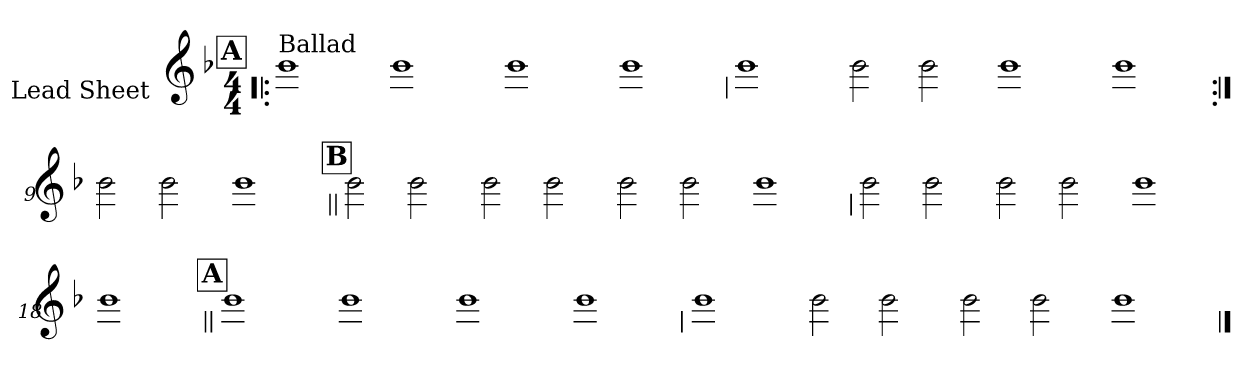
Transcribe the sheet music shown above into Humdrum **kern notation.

**kern
*part1
*staff1
*I"Lead Sheet
*stria0
*clefG2
*k[b-]
*F:
*M4/4
!!LO:REH:place=s1:a:t=A
=1!|:
!LO:TX:a:t=Ballad
1b-
=2-
1b-
=3-
1b-
=4-
1b-
!!LO:LB:g=z
=5
1b-
=6-
2b-
2b-
=7-
1b-
=8-
1b-
!!LO:LB:g=z
=9:|!
2b-
2b-
=10-
1b-
!!LO:LB:g=z
!!LO:REH:place=s1:a:t=B
=11||
2b-
2b-
=12-
2b-
2b-
=13-
2b-
2b-
=14-
1b-
!!LO:LB:g=z
=15
2b-
2b-
=16-
2b-
2b-
=17-
1b-
=18-
1b-
!!LO:LB:g=z
!!LO:REH:place=s1:a:t=A
=19||
1b-
=20-
1b-
=21-
1b-
=22-
1b-
!!LO:LB:g=z
=23
1b-
=24-
2b-
2b-
=25-
2b-
2b-
=26-
1b-
==
*-
